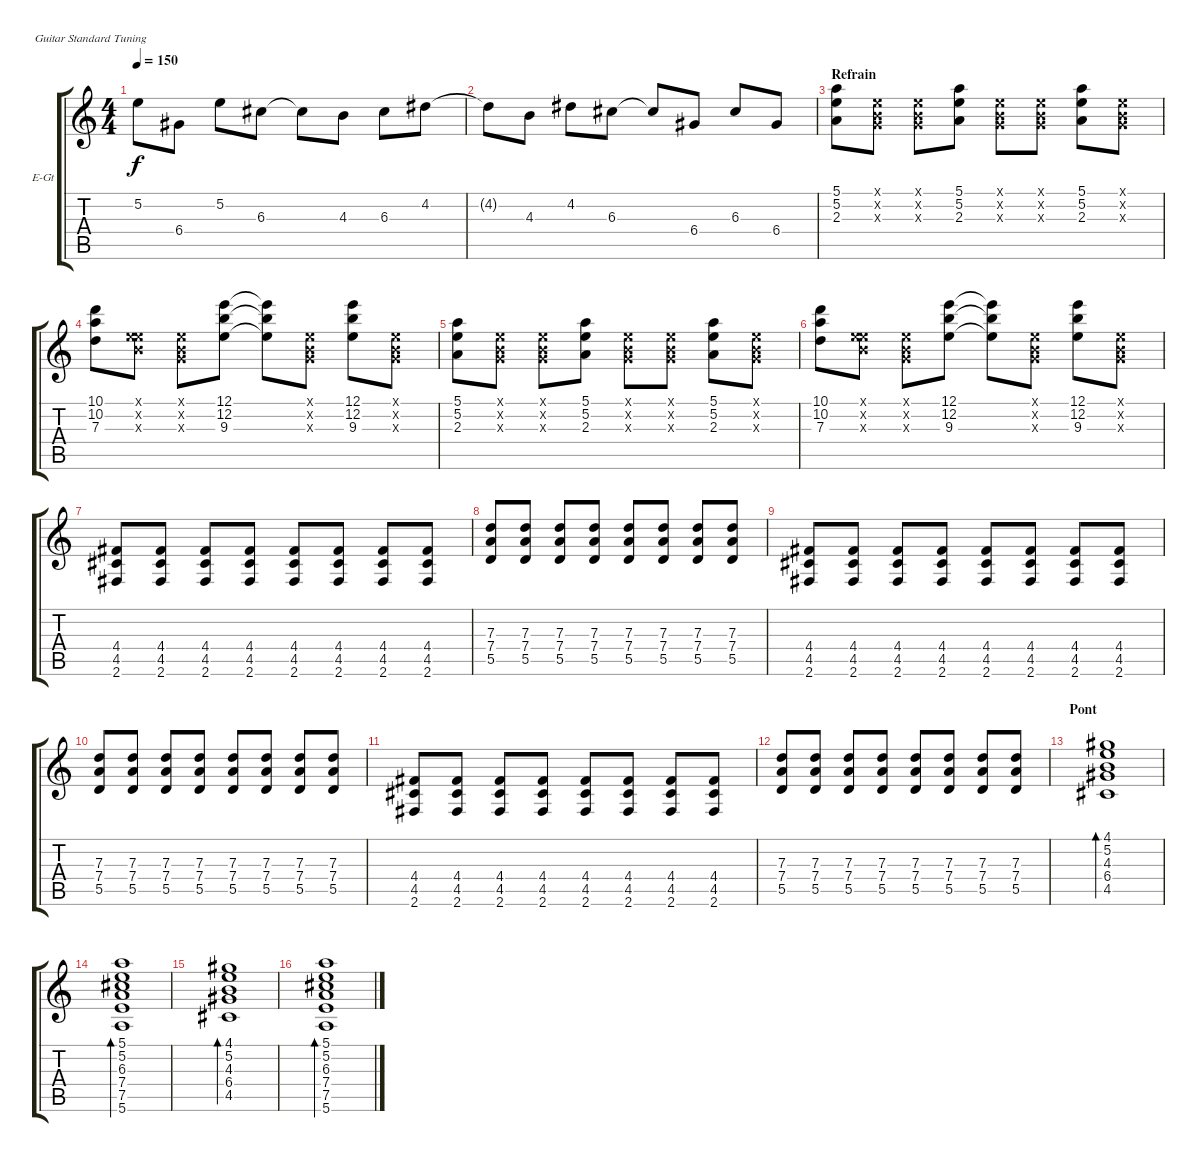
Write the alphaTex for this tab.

\bracketExtendMode groupsimilarinstruments
\firstSystemTrackNameOrientation horizontal
\otherSystemsTrackNameOrientation horizontal
\track ("Guitare 2" "E-Gt") {instrument electricguitarclean}
\staff {score tabs}
\tuning (E4 B3 G3 D3 A2 E2)
\ts (4 4)
\tempo 150
\clef g2
\ks c
5.2.8{dy f} 6.4.8 5.2.8 6.3.8 6.3{t}.8 4.3.8 6.3.8 4.2.8 |
4.2{t}.8 4.3.8 4.2.8 6.3.8 6.3{t}.8 6.4.8 6.3.8 6.4.8 |
\section ("" "Refrain")
(5.1 5.2 2.3).8 (0.1{x} 0.2{x} 0.3{x}).8 (0.1{x} 0.2{x} 0.3{x}).8 (5.1 5.2 2.3).8 (0.1{x} 0.2{x} 0.3{x}).8 (0.1{x} 0.2{x} 0.3{x}).8 (5.1 5.2 2.3).8 (0.1{x} 0.2{x} 0.3{x}).8 |
(10.1 10.2 7.3).8 (0.1{x} 0.2{x} 9.3{x}).8 (0.1{x} 0.2{x} 0.3{x}).8 (12.1 12.2 9.3).8 (12.1{t} 12.2{t} 9.3{t}).8 (0.1{x} 0.2{x} 0.3{x}).8 (12.1 12.2 9.3).8 (0.1{x} 0.2{x} 0.3{x}).8 |
(5.1 5.2 2.3).8 (0.1{x} 0.2{x} 0.3{x}).8 (0.1{x} 0.2{x} 0.3{x}).8 (5.1 5.2 2.3).8 (0.1{x} 0.2{x} 0.3{x}).8 (0.1{x} 0.2{x} 0.3{x}).8 (5.1 5.2 2.3).8 (0.1{x} 0.2{x} 0.3{x}).8 |
(10.1 10.2 7.3).8 (0.1{x} 0.2{x} 9.3{x}).8 (0.1{x} 0.2{x} 0.3{x}).8 (12.1 12.2 9.3).8 (12.1{t} 12.2{t} 9.3{t}).8 (0.1{x} 0.2{x} 0.3{x}).8 (12.1 12.2 9.3).8 (0.1{x} 0.2{x} 0.3{x}).8 |
(4.4 4.5 2.6).8 (4.4 4.5 2.6).8 (4.4 4.5 2.6).8 (4.4 4.5 2.6).8 (4.4 4.5 2.6).8 (4.4 4.5 2.6).8 (4.4 4.5 2.6).8 (4.4 4.5 2.6).8 |
(7.3 7.4 5.5).8 (7.3 7.4 5.5).8 (7.3 7.4 5.5).8 (7.3 7.4 5.5).8 (7.3 7.4 5.5).8 (7.3 7.4 5.5).8 (7.3 7.4 5.5).8 (7.3 7.4 5.5).8 |
(4.4 4.5 2.6).8 (4.4 4.5 2.6).8 (4.4 4.5 2.6).8 (4.4 4.5 2.6).8 (4.4 4.5 2.6).8 (4.4 4.5 2.6).8 (4.4 4.5 2.6).8 (4.4 4.5 2.6).8 |
(7.3 7.4 5.5).8 (7.3 7.4 5.5).8 (7.3 7.4 5.5).8 (7.3 7.4 5.5).8 (7.3 7.4 5.5).8 (7.3 7.4 5.5).8 (7.3 7.4 5.5).8 (7.3 7.4 5.5).8 |
(4.4 4.5 2.6).8 (4.4 4.5 2.6).8 (4.4 4.5 2.6).8 (4.4 4.5 2.6).8 (4.4 4.5 2.6).8 (4.4 4.5 2.6).8 (4.4 4.5 2.6).8 (4.4 4.5 2.6).8 |
(7.3 7.4 5.5).8 (7.3 7.4 5.5).8 (7.3 7.4 5.5).8 (7.3 7.4 5.5).8 (7.3 7.4 5.5).8 (7.3 7.4 5.5).8 (7.3 7.4 5.5).8 (7.3 7.4 5.5).8 |
\section ("" "Pont")
(4.1 5.2 4.3 6.4 4.5).1{bd 120} |
(5.1 5.2 6.3 7.4 7.5 5.6).1{bd 120} |
(4.1 5.2 4.3 6.4 4.5).1{bd 120} |
(5.1 5.2 6.3 7.4 7.5 5.6).1{bd 120}
